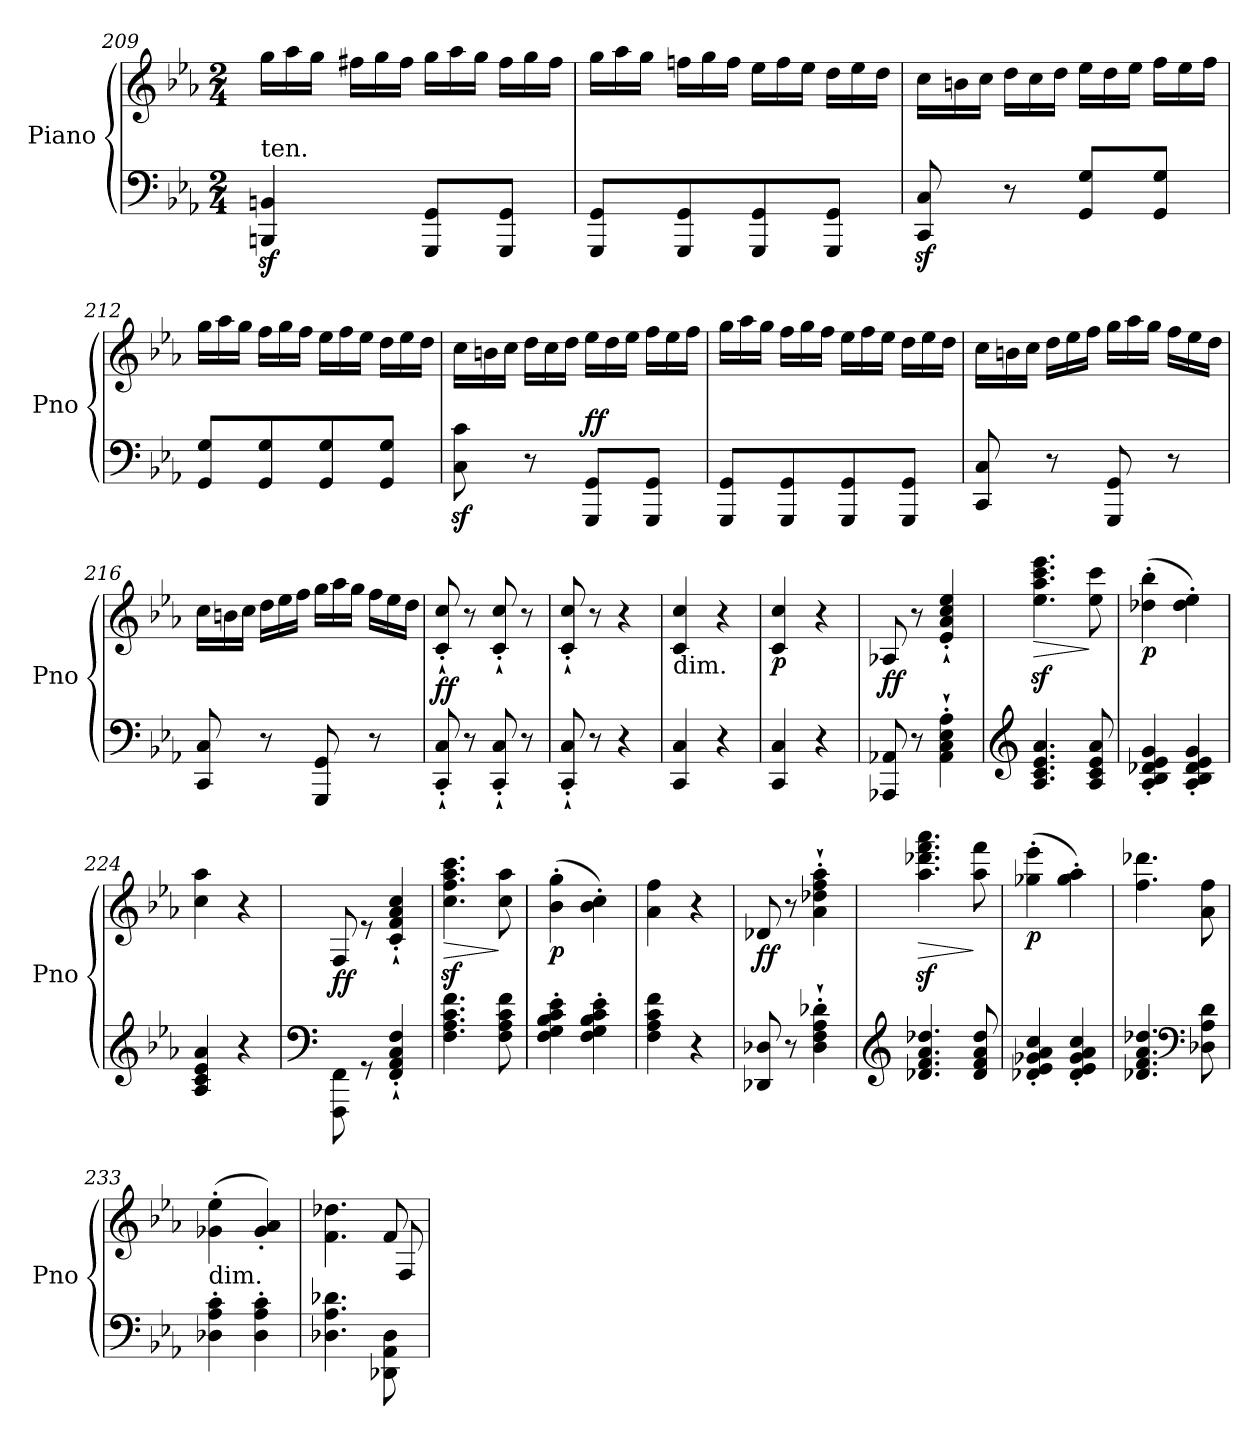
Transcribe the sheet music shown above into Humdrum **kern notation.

**kern	**kern	**dynam
*part1	*part1	*part1
*staff2	*staff1	*staff1/2
*I"Piano	*	*
*I'Pno	*	*
*clefF4	*clefG2	*
*k[b-e-a-]	*k[b-e-a-]	*
*E-:	*E-:	*
*M2/4	*M2/4	*
*	*Xtuplet	*
=209	=209	=209
!LO:TX:a:t=ten.	!	!
4BBBn/z< 4BBn/z<	24gg\LL	.
.	24aa-\	.
.	24gg\JJ	.
.	24ff#X\LL	.
.	24gg\	.
.	24ff#\JJ	.
8GGG/ 8GG/L	24gg\LL	.
.	24aa-\	.
.	24gg\JJ	.
8GGG/ 8GG/J	24ff#\LL	.
.	24gg\	.
.	24ff#\JJ	.
=210	=210	=210
8GGG/ 8GG/L	24gg\LL	.
.	24aa-\	.
.	24gg\JJ	.
8GGG/ 8GG/	24ffn\LL	.
.	24gg\	.
.	24ff\JJ	.
8GGG/ 8GG/	24ee-\LL	.
.	24ff\	.
.	24ee-\JJ	.
8GGG/ 8GG/J	24dd\LL	.
.	24ee-\	.
.	24dd\JJ	.
!!LO:LB:g=z
=211	=211	=211
8CC/z< 8C/z<	24cc\LL	.
.	24bn\	.
.	24cc\JJ	.
8r	24dd\LL	.
.	24cc\	.
.	24dd\JJ	.
8GG/ 8G/L	24ee-\LL	.
.	24dd\	.
.	24ee-\JJ	.
8GG/ 8G/J	24ff\LL	.
.	24ee-\	.
.	24ff\JJ	.
=212	=212	=212
8GG/ 8G/L	24gg\LL	.
.	24aa-\	.
.	24gg\JJ	.
8GG/ 8G/	24ff\LL	.
.	24gg\	.
.	24ff\JJ	.
8GG/ 8G/	24ee-\LL	.
.	24ff\	.
.	24ee-\JJ	.
8GG/ 8G/J	24dd\LL	.
.	24ee-\	.
.	24dd\JJ	.
=213	=213	=213
8C\z> 8c\z>	24cc\LL	.
.	24bn\	.
.	24cc\JJ	.
8r	24dd\LL	.
.	24cc\	.
.	24dd\JJ	.
!	!	!LO:DY:a=2
8GGG/ 8GG/L	24ee-\LL	ff
.	24dd\	.
.	24ee-\JJ	.
8GGG/ 8GG/J	24ff\LL	.
.	24ee-\	.
.	24ff\JJ	.
=214	=214	=214
8GGG/ 8GG/L	24gg\LL	.
.	24aa-\	.
.	24gg\JJ	.
8GGG/ 8GG/	24ff\LL	.
.	24gg\	.
.	24ff\JJ	.
8GGG/ 8GG/	24ee-\LL	.
.	24ff\	.
.	24ee-\JJ	.
8GGG/ 8GG/J	24dd\LL	.
.	24ee-\	.
.	24dd\JJ	.
!!LO:LB:g=z
=215	=215	=215
8CC/ 8C/	24cc\LL	.
.	24bn\	.
.	24cc\JJ	.
8r	24dd\LL	.
.	24ee-\	.
.	24ff\JJ	.
8GGG/ 8GG/	24gg\LL	.
.	24aa-\	.
.	24gg\JJ	.
8r	24ff\LL	.
.	24ee-\	.
.	24dd\JJ	.
=216	=216	=216
8CC/ 8C/	24cc\LL	.
.	24bn\	.
.	24cc\JJ	.
8r	24dd\LL	.
.	24ee-\	.
.	24ff\JJ	.
8GGG/ 8GG/	24gg\LL	.
.	24aa-\	.
.	24gg\JJ	.
8r	24ff\LL	.
.	24ee-\	.
.	24dd\JJ	.
=217	=217	=217
!	!	!LO:DY:b
8CC/'` 8C/'`	8c/'` 8cc/'`	ff
8r	8r	.
8CC/'` 8C/'`	8c/'` 8cc/'`	.
8r	8r	.
=218	=218	=218
8CC/'` 8C/'`	8c/'` 8cc/'`	.
8r	8r	.
4r	4r	.
=219	=219	=219
!	!LO:TX:b:t=dim.	!
4CC/ 4C/	4c/ 4cc/	.
4r	4r	.
=220	=220	=220
!	!	!LO:DY:b
4CC/ 4C/	4c/ 4cc/	p
4r	4r	.
=221	=221	=221
!	!	!LO:DY:b
8AAA-X/ 8AA-X/	8A-X/	ff
8r	8r	.
4AA-\'` 4C\'` 4E-\'` 4A-\'`	4e-/'` 4a-/'` 4cc/'` 4ee-/'`	.
!!LO:PB:g=z
=222	=222	=222
*clefG2	*	*
!	!	!LO:HP:b
4.A-/ 4.c/ 4.e-/ 4.a-/	4.ee-\z< 4.aa-\z< 4.ccc\z< 4.eee-\z<	>
8A-/ 8c/ 8e-/ 8a-/	8ee-\ 8ccc\	]
=223	=223	=223
!	!	!LO:DY:b
4A-/' 4B-/' 4d-X/' 4e-/' 4g/'	(>4dd-X\' 4bb-\'	p
4A-/' 4B-/' 4d-/' 4e-/' 4g/'	4dd-\' 4ee-\')	.
=224	=224	=224
4A-/ 4c/ 4e-/ 4a-/	4cc\ 4aa-\	.
4r	4r	.
=225	=225	=225
*clefF4	*	*
!	!	!LO:DY:b
8FFF\ 8FF\	8F/	ff
8rGG	8re	.
4FF/'` 4AA-/'` 4C/'` 4F/'`	4c/'` 4f/'` 4a-/'` 4cc/'`	.
=226	=226	=226
!	!	!LO:HP:b
4.F\ 4.A-\ 4.c\ 4.f\	4.cc\z< 4.ff\z< 4.aa-\z< 4.ccc\z<	>
8F\ 8A-\ 8c\ 8f\	8cc\ 8aa-\	]
=227	=227	=227
!	!	!LO:DY:b
4F\' 4G\' 4B-\' 4c\' 4e-\'	(>4b-\' 4gg\'	p
4F\' 4G\' 4B-\' 4c\' 4e-\'	4b-\' 4cc\')	.
=228	=228	=228
4F\ 4A-\ 4c\ 4f\	4a-\ 4ff\	.
4r	4r	.
=229	=229	=229
!	!	!LO:DY:b
8DD-X/ 8D-X/	8d-X/	ff
8r	8r	.
4D-\'` 4F\'` 4A-\'` 4d-X\'`	4a-\'` 4dd-X\'` 4ff\'` 4aa-\'`	.
=230	=230	=230
*clefG2	*	*
!	!	!LO:HP:b
4.d-X/ 4.f/ 4.a-/ 4.dd-X/	4.aa-\z< 4.ddd-X\z< 4.fff\z< 4.aaa-\z<	>
8d-/ 8f/ 8a-/ 8dd-/	8aa-\ 8fff\	]
=231	=231	=231
!	!	!LO:DY:b
4d-X/' 4e-/' 4g-X/' 4a-/' 4cc/'	(>4gg-X\' 4eee-\'	p
4d-/' 4e-/' 4g-/' 4a-/' 4cc/'	4gg-\' 4aa-\')	.
!!LO:LB:g=z
=232	=232	=232
4.d-X/ 4.f/ 4.a-/ 4.dd-X/	4.ff\ 4.ddd-X\	.
*clefF4	*	*
8D-X\ 8A-\ 8d-\	8a-\ 8ff\	.
=233	=233	=233
!	!LO:TX:b:t=dim.	!
4D-X\' 4A-\' 4c\'	(>4g-X\' 4ee-\'	.
4D-\' 4A-\' 4c\'	4g-/' 4a-/')	.
=234	=234	=234
*	*^	*
4.D-X\ 4.A-\ 4.d-X\	4.f\ 4.dd-X\	4.ryy	.
8DD-X\ 8AA-\ 8D-\	8f/	8F/	.
*	*v	*v	*
=	=	=
*-	*-	*-
